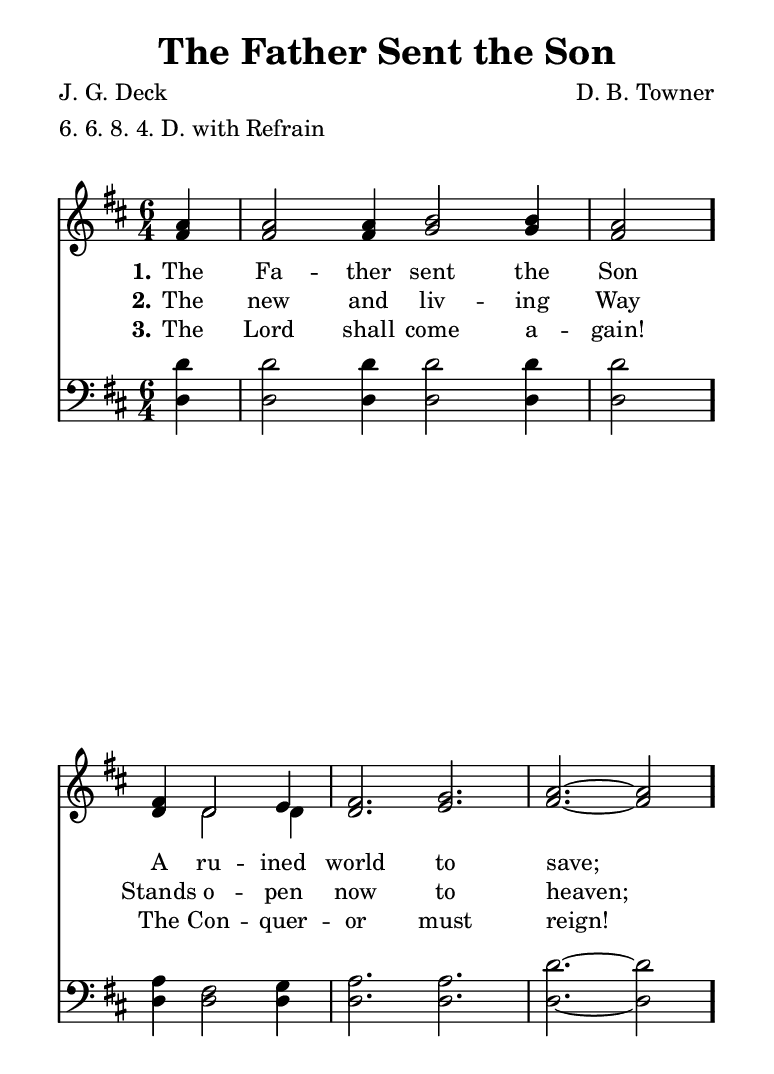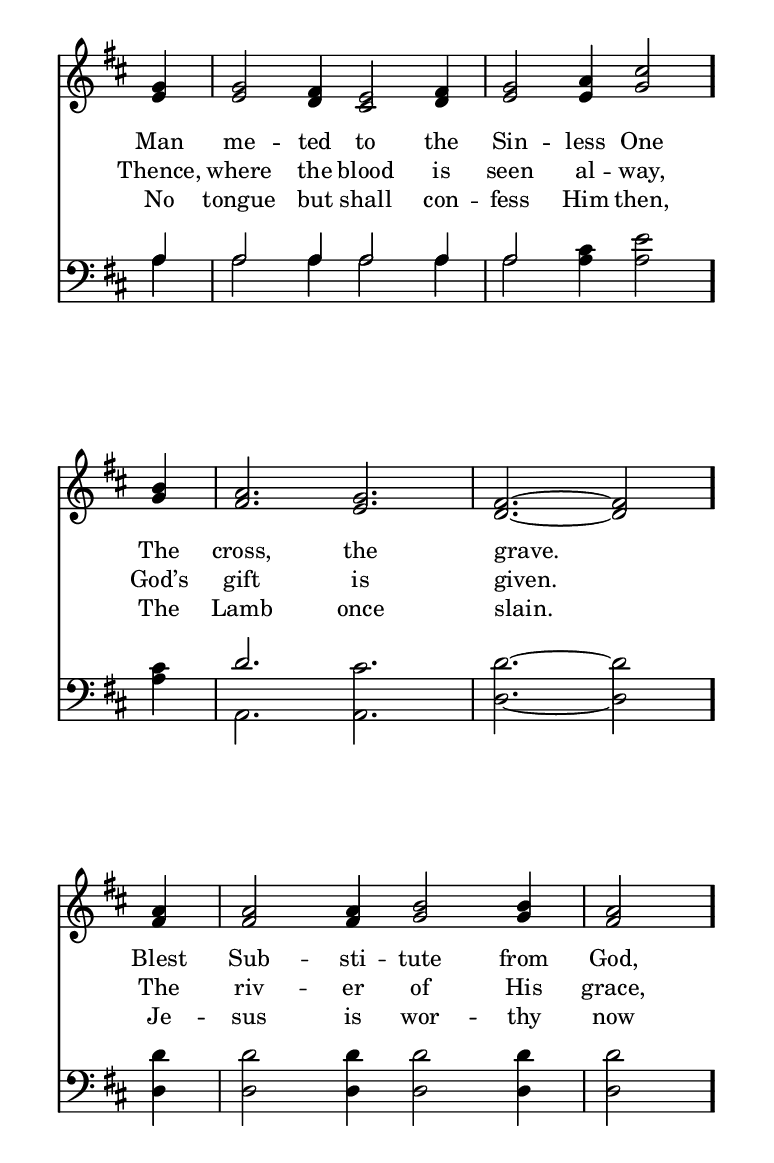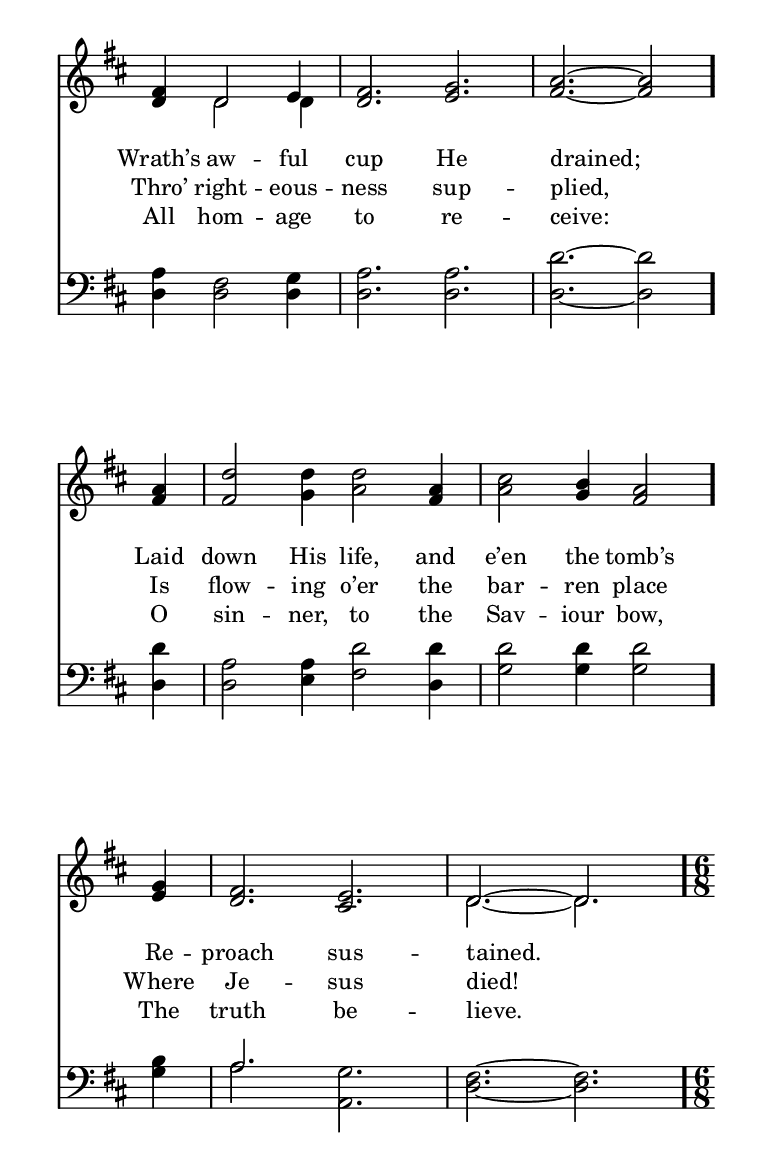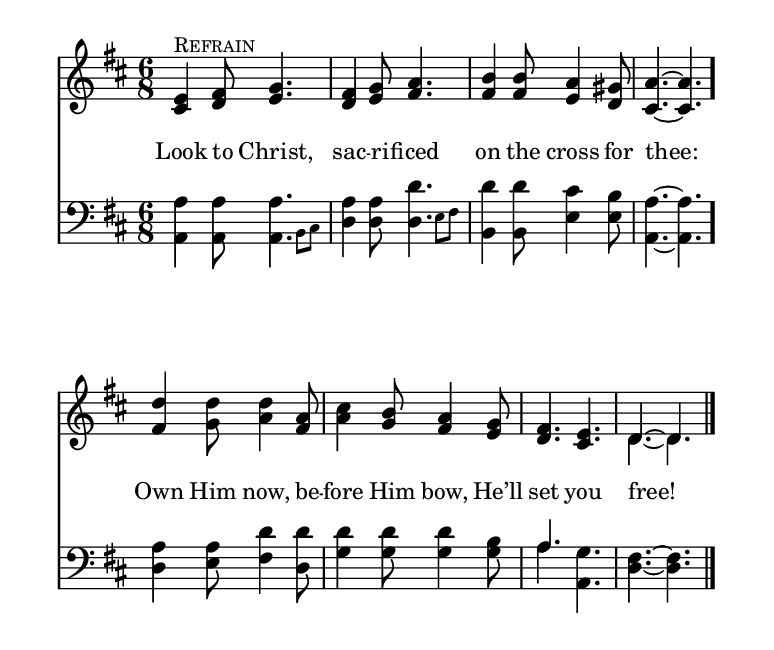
\include "common/global.ily"
\paper {
  \include "common/paper.ily"
  ragged-last-bottom = ##t
  page-count = #(cond (is-eogsized 2) (#t #f))
}

\header{
  %gospel
  hymnnumber = "120"
  title = "The Father Sent the Son"
  tunename = "Anywhere With Jesus"
  meter = "6. 6. 8. 4. D. with Refrain"
  poet = "J. G. Deck"
  composer = "D. B. Towner"
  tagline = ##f
}

% for fermata in MIDI
ta = { \tempo 2=80 }
tb = { \tempo 2=40 }

patternAA = { c4 c2 }

patternBA = { c4 c2 c4 | c2. c2. | c2. ~ c2  }
patternBB = {       c4 | c2. c2. | c2. ~ c2  }
patternBC = {       c4 | c2. c2. | c2. ~ c2. }

patternCA = { c4 c8 c4. | c4 c8 c4. | c4 c8 c4 c8 | c4. ~ c4. }
patternCB = \patternCA % grace notes

patternDA = { c4 c8 c4 c8 | c4 c8 c4 c8 | c4. c4. | c4. ~ c4. }

global = {
  \include "common/overrides.ily"
  \override Staff.TimeSignature.style = #'numbered
  \time 6/4
  \override Score.MetronomeMark.transparent = ##t % hide all fermata changes too
  \ta
  \key d \major
  \partial 4
  \autoBeamOff
}

notesSoprano = {
\global
\relative c'' {

  \time 6/4

  \changePitch \patternAA { a | a a b b | a }
  \changePitch \patternBA { fis d e | fis g | a a } \break
  \changePitch \patternAA { g | g fis e fis | g a cis }
  \changePitch \patternBB { b | a g | fis fis } \break

  \changePitch \patternAA { a | a a b b | a }
  \changePitch \patternBA { fis d e | fis g | a a } \break
  \changePitch \patternAA { a | d d d a | cis b a }
  \changePitch \patternBC { g | fis e | d d } \break

  \pageBreak
  \time 6/8

  << s^\markup { \small \caps "Refrain" }
  \changePitch \patternCA { e fis g | fis g a | b b a gis | a a  } >> \break
  \changePitch \patternDA { d d d a | cis b a g | fis e | d d }

  \bar "|."

}
}

notesAlto = {
\global
\relative e' {

  \changePitch \patternAA { fis | fis fis g g | fis }
  \changePitch \patternBA { d d d | d e | fis fis }
  \changePitch \patternAA { e | e d cis d | e e g }
  \changePitch \patternBB { g | fis e | d d }

  \changePitch \patternAA { fis | fis fis g g | fis }
  \changePitch \patternBA { d d d | d e | fis fis }
  \changePitch \patternAA { fis | fis g a fis | a g fis }
  \changePitch \patternBC { e | d cis | d d }

  \changePitch \patternCA { cis d e | d e fis | fis fis e d | cis cis }
  \changePitch \patternDA { fis g a fis | a g fis e | d cis | d d }

}
}

notesTenor = {
\global
\relative a {

  \changePitch \patternAA { d | d d d d | d }
  \changePitch \patternBA { a fis g | a a | d d }
  \changePitch \patternAA { a | a a a a | a cis e }
  \changePitch \patternBB { cis | d cis | d d }

  \changePitch \patternAA { d | d d d d | d }
  \changePitch \patternBA { a fis g | a a | d d  }
  \changePitch \patternAA { d | a a d d | d d d }
  \changePitch \patternBC { b | a g | fis fis }

  \changePitch \patternCB { a a a | a a d | d d cis b | a a  }
  \changePitch \patternDA { a a d d | d d d b | a g | fis fis }

}
}

notesBass = {
\global
\relative f {

  \changePitch \patternAA { d | d d d d | d }
  \changePitch \patternBA { d d d | d d | d d }
  \changePitch \patternAA { a' | a a a a | a a a }
  \changePitch \patternBB { a | a, a | d d }

  \changePitch \patternAA { d | d d d d | d }
  \changePitch \patternBA { d d d | d d | d d }
  \changePitch \patternAA { d | d e fis d | g g g }
  \changePitch \patternBC { g | a a, | d d }

  %\changePitch \patternCB { a a a \grace { b8[ cis8] } | d d d \grace { e8[ fis8] } | b b e e | a, a }
  a4 a8 \afterGrace a4. { b8[ cis8] } | d4 d8 \afterGrace d4. { e8[ fis8] } | b,4 b8 e4 e8 | a,4. ~ a4.
  \changePitch \patternDA { d e fis d | g g g g | a a, | d d }

}
}

Refrain = \lyricmode {

Look to Christ, sac -- ri -- ficed on the cross for thee: \bar "."
Own Him now, be -- fore Him bow, He’ll set you free! \bar "."

}

wordsA = \lyricmode {
\set stanza = "1."

The Fa -- ther sent the Son \bar "."
A ru -- ined world to save; \bar "."
Man me -- ted to the Sin -- less One \bar "."
The cross, the grave. \bar "."
Blest Sub -- sti -- tute from God, \bar "."
Wrath’s aw -- ful cup He drained; \bar "."
Laid down His life, and e’en the tomb’s \bar "."
Re -- proach sus -- tained. \bar "."

}

wordsB = \lyricmode {
\set stanza = "2."

The new and liv -- ing Way
Stands o -- pen now to heaven;
Thence, where the blood is seen al -- way,
God’s gift is given.
The riv -- er of His grace,
Thro’ right -- eous -- ness sup -- plied,
Is flow -- ing o’er the bar -- ren place
Where Je -- sus died!

\Refrain

}

wordsC = \lyricmode {
\set stanza = "3."

The Lord shall come a -- gain!
The Con -- quer -- or must reign! % "Conquerer" (not "Conqueror") is the spelling in the original
No tongue but shall con -- fess Him then,
The Lamb once slain.
Je -- sus is wor -- thy now
All hom -- age to re -- ceive:
O sin -- ner, to the Sav -- iour bow,
The truth be -- lieve.

}

\score {
  \context ChoirStaff <<
    \context Staff = upper <<
      \set Staff.autoBeaming = ##f
      \set ChoirStaff.systemStartDelimiter = #'SystemStartBar
      \set ChoirStaff.printPartCombineTexts = ##f
      \partcombine #'(2 . 9) \notesSoprano \notesAlto
      \context NullVoice = sopranos { \voiceOne << \notesSoprano >> }
      \context NullVoice = altos { \voiceTwo << \notesAlto >> }
      \context Lyrics = one   \lyricsto sopranos \wordsA
      \context Lyrics = two   \lyricsto sopranos \wordsB
      \context Lyrics = three \lyricsto sopranos \wordsC
    >>
    \context Staff = men <<
      \set Staff.autoBeaming = ##f
      \clef bass
      \set ChoirStaff.printPartCombineTexts = ##f
      \partcombine #'(2 . 9) \notesTenor \notesBass
      \context NullVoice = tenors { \voiceOne << \notesTenor >> }
      \context NullVoice = basses { \voiceTwo << \notesBass >> }
    >>
  >>
  \layout {
    \include "common/layout.ily"
  }
  \midi{
    \include "common/midi.ily"
  }
}

\version "2.19.49"  % necessary for upgrading to future LilyPond versions.

% vi:set et ts=2 sw=2 ai nocindent syntax=lilypond:
